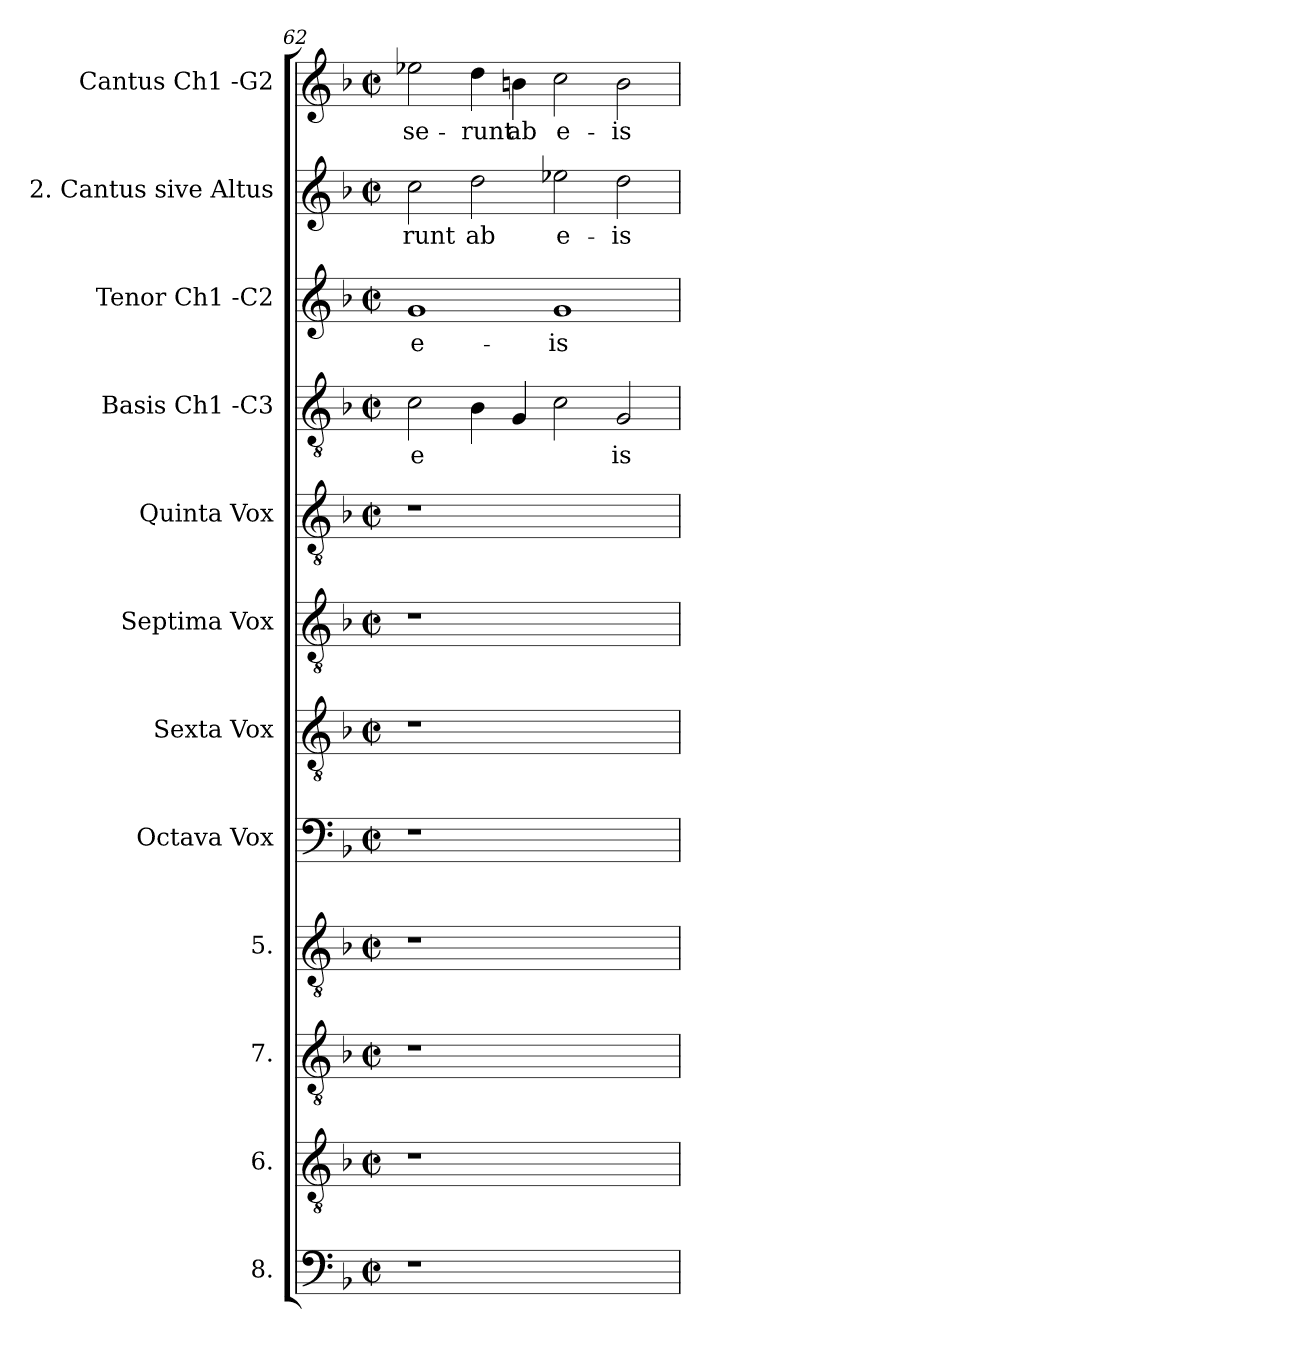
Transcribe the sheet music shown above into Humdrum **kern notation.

**kern	**kern	**kern	**kern	**kern	**kern	**kern	**kern	**kern	**text	**kern	**text	**kern	**text	**kern	**text
*part12	*part11	*part10	*part9	*part8	*part7	*part6	*part5	*part4	*part4	*part3	*part3	*part2	*part2	*part1	*part1
*staff12	*staff11	*staff10	*staff9	*staff8	*staff7	*staff6	*staff5	*staff4	*staff4	*staff3	*staff3	*staff2	*staff2	*staff1	*staff1
*I"8.	*I"6.	*I"7.	*I"5.	*I"Octava  Vox	*I"Sexta  Vox	*I"Septima  Vox	*I"Quinta  Vox	*I"Basis  Ch1 -C3	*	*I"Tenor  Ch1 -C2	*	*I"2. Cantus sive  Altus	*	*I"Cantus  Ch1 -G2	*
*	*	*	*	*	*	*	*	*I'B	*	*I'T	*	*I'A	*	*I'C	*
!!LO:PB:g=z
*clefF4	*clefGv2	*clefGv2	*clefGv2	*clefF4	*clefGv2	*clefGv2	*clefGv2	*clefGv2	*	*clefG2	*	*clefG2	*	*clefG2	*
*k[b-]	*k[b-]	*k[b-]	*k[b-]	*k[b-]	*k[b-]	*k[b-]	*k[b-]	*k[b-]	*	*k[b-]	*	*k[b-]	*	*k[b-]	*
*F:	*F:	*F:	*F:	*F:	*F:	*F:	*F:	*F:	*	*F:	*	*F:	*	*F:	*
*M2/2	*M2/2	*M2/2	*M2/2	*M2/2	*M2/2	*M2/2	*M2/2	*M2/2	*	*M2/2	*	*M2/2	*	*M2/2	*
*met(c|)	*met(c|)	*met(c|)	*met(c|)	*met(c|)	*met(c|)	*met(c|)	*met(c|)	*met(c|)	*	*met(c|)	*	*met(c|)	*	*met(c|)	*
=62	=62	=62	=62	=62	=62	=62	=62	=62	=62	=62	=62	=62	=62	=62	=62
!	!	!	!	!	!	!	!	!	!LO:LY:b:cj	!	!LO:LY:b:cj	!	!LO:LY:b:cj	!	!LO:LY:b:cj
1r	1r	1r	1r	1r	1r	1r	1r	2c\	e-	1g	e-	2cc\	-runt	2ee-X\	-se-
!	!	!	!	!	!	!	!	!	!LO:LY:b:cj	!	!	!	!LO:LY:b:cj	!	!LO:LY:b:cj
.	.	.	.	.	.	.	.	4B-\	--	.	.	2dd\	ab	4dd\	-runt
!	!	!	!	!	!	!	!	!	!LO:LY:b:cj	!	!	!	!	!	!LO:LY:b:cj
.	.	.	.	.	.	.	.	4G/	--	.	.	.	.	4bn\	ab
!	!	!	!	!	!	!	!	!	!LO:LY:b:cj	!	!LO:LY:b:cj	!	!LO:LY:b:cj	!	!LO:LY:b:cj
1ryy	1ryy	1ryy	1ryy	1ryy	1ryy	1ryy	1ryy	2c\	--	1g	-is	2ee-X\	e-	2cc\	e-
!	!	!	!	!	!	!	!	!	!LO:LY:b:cj	!	!	!	!LO:LY:b:cj	!	!LO:LY:b:cj
.	.	.	.	.	.	.	.	2G/	-is	.	.	2dd\	-is	2b\	-is
=	=	=	=	=	=	=	=	=	=	=	=	=	=	=	=
*-	*-	*-	*-	*-	*-	*-	*-	*-	*-	*-	*-	*-	*-	*-	*-
